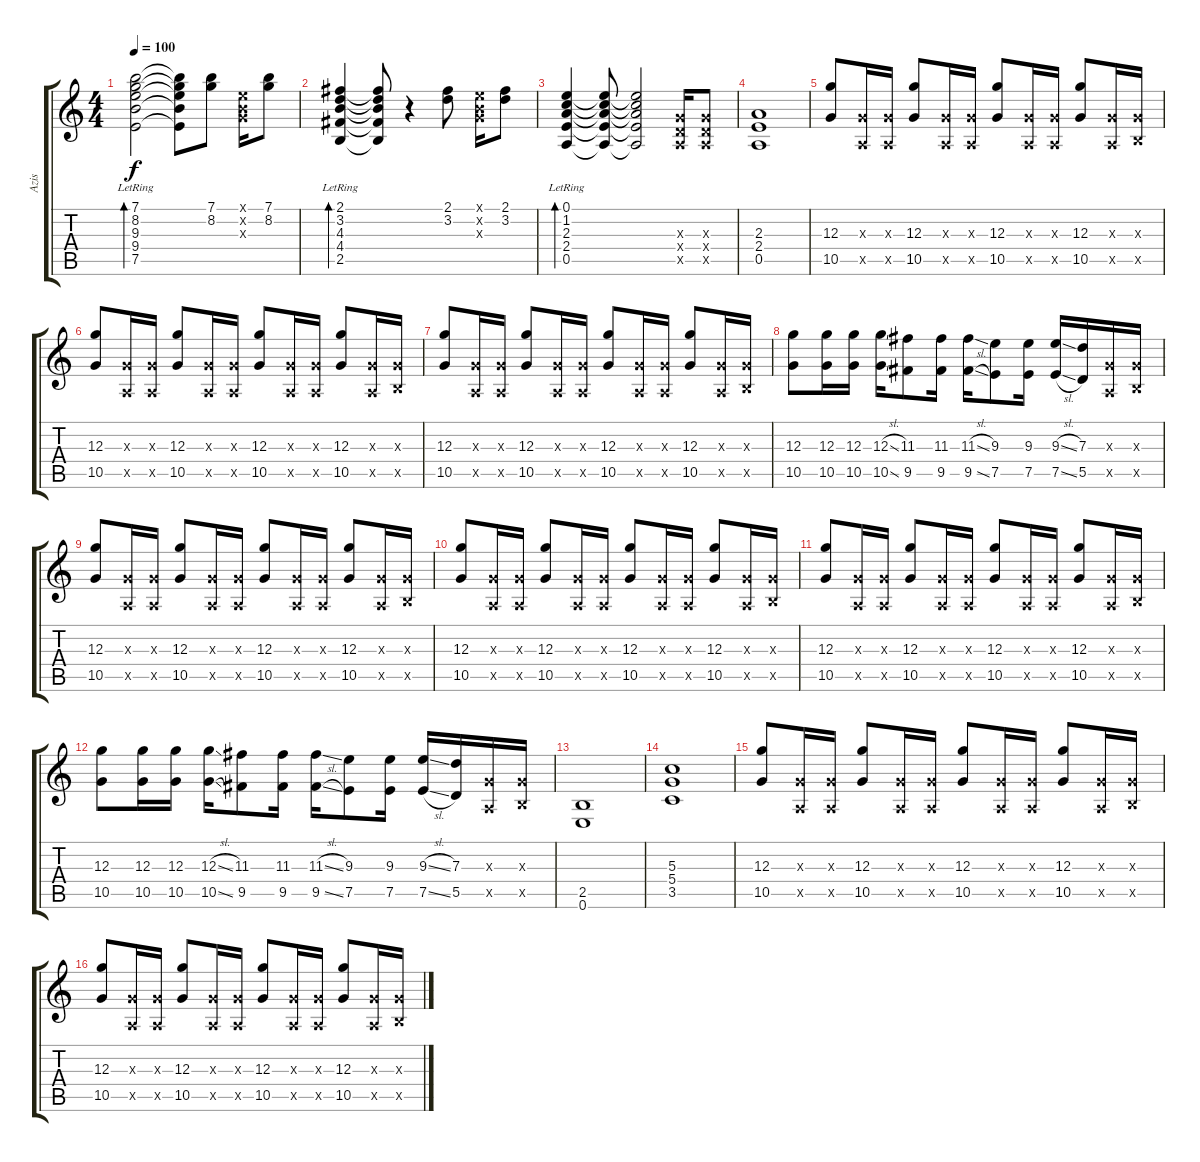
\track ("Azis" "Azis") {instrument distortionguitar}
\staff {score tabs}
\tuning (E4 B3 G3 D3 A2 E2) {hide}
\ts (4 4)
\tempo 100
\clef g2
\ks c
(7.1{lr} 8.2{lr} 9.3{lr} 9.4{lr} 7.5{lr}).2{bd 120 dy f instrument electricguitarclean} (7.1{t} 8.2{t} 9.3{t} 9.4{t} 7.5{t}).8 (7.1 8.2).8 (0.1{x} 0.2{x} 0.3{x}).16 (7.1 8.2).8 |
(2.1{lr} 3.2{lr} 4.3{lr} 4.4{lr} 2.5{lr}).4{bd 120} (2.1{t} 3.2{t} 4.3{t} 4.4{t} 2.5{t}).8 r.4 (2.1 3.2).8 (0.1{x} 0.2{x} 0.3{x}).16 (2.1 3.2).8 |
(0.1{lr} 1.2{lr} 2.3{lr} 2.4{lr} 0.5{lr}).4{bd 120} (0.1{t} 1.2{t} 2.3{t} 2.4{t} 0.5{t}).8 (0.1{t} 1.2{t} 2.3{t} 2.4{t} 0.5{t}).2 (0.3{x} 0.4{x} 0.5{x}).16{instrument distortionguitar} (0.3{x} 0.4{x} 0.5{x}).8 |
(2.3 2.4 0.5).1 |
(12.3 10.5).8 (0.3{x} 0.5{x}).16 (0.3{x} 0.5{x}).16 (12.3 10.5).8 (0.3{x} 0.5{x}).16 (0.3{x} 0.5{x}).16 (12.3 10.5).8 (0.3{x} 0.5{x}).16 (0.3{x} 0.5{x}).16 (12.3 10.5).8 (0.3{x} 0.5{x}).16 (0.3{x} 2.5{x}).16 |
(12.3 10.5).8 (0.3{x} 0.5{x}).16 (0.3{x} 0.5{x}).16 (12.3 10.5).8 (0.3{x} 0.5{x}).16 (0.3{x} 0.5{x}).16 (12.3 10.5).8 (0.3{x} 0.5{x}).16 (0.3{x} 0.5{x}).16 (12.3 10.5).8 (0.3{x} 0.5{x}).16 (0.3{x} 2.5{x}).16 |
(12.3 10.5).8 (0.3{x} 0.5{x}).16 (0.3{x} 0.5{x}).16 (12.3 10.5).8 (0.3{x} 0.5{x}).16 (0.3{x} 0.5{x}).16 (12.3 10.5).8 (0.3{x} 0.5{x}).16 (0.3{x} 0.5{x}).16 (12.3 10.5).8 (0.3{x} 0.5{x}).16 (0.3{x} 2.5{x}).16 |
(12.3 10.5).8 (12.3 10.5).16 (12.3 10.5).16 (12.3{sl} 10.5{sl}).16 (11.3 9.5).8 (11.3 9.5).16 (11.3{sl} 9.5{sl}).16 (9.3 7.5).8 (9.3 7.5).16 (9.3{sl} 7.5{sl}).16 (7.3 5.5).16 (0.3{x} 0.5{x}).16 (0.3{x} 2.5{x}).16 |
(12.3 10.5).8 (0.3{x} 0.5{x}).16 (0.3{x} 0.5{x}).16 (12.3 10.5).8 (0.3{x} 0.5{x}).16 (0.3{x} 0.5{x}).16 (12.3 10.5).8 (0.3{x} 0.5{x}).16 (0.3{x} 0.5{x}).16 (12.3 10.5).8 (0.3{x} 0.5{x}).16 (0.3{x} 2.5{x}).16 |
(12.3 10.5).8 (0.3{x} 0.5{x}).16 (0.3{x} 0.5{x}).16 (12.3 10.5).8 (0.3{x} 0.5{x}).16 (0.3{x} 0.5{x}).16 (12.3 10.5).8 (0.3{x} 0.5{x}).16 (0.3{x} 0.5{x}).16 (12.3 10.5).8 (0.3{x} 0.5{x}).16 (0.3{x} 2.5{x}).16 |
(12.3 10.5).8 (0.3{x} 0.5{x}).16 (0.3{x} 0.5{x}).16 (12.3 10.5).8 (0.3{x} 0.5{x}).16 (0.3{x} 0.5{x}).16 (12.3 10.5).8 (0.3{x} 0.5{x}).16 (0.3{x} 0.5{x}).16 (12.3 10.5).8 (0.3{x} 0.5{x}).16 (0.3{x} 2.5{x}).16 |
(12.3 10.5).8 (12.3 10.5).16 (12.3 10.5).16 (12.3{sl} 10.5{sl}).16 (11.3 9.5).8 (11.3 9.5).16 (11.3{sl} 9.5{sl}).16 (9.3 7.5).8 (9.3 7.5).16 (9.3{sl} 7.5{sl}).16 (7.3 5.5).16 (0.3{x} 0.5{x}).16 (0.3{x} 2.5{x}).16 |
(2.5 0.6).1 |
(5.3 5.4 3.5).1 |
(12.3 10.5).8 (0.3{x} 0.5{x}).16 (0.3{x} 0.5{x}).16 (12.3 10.5).8 (0.3{x} 0.5{x}).16 (0.3{x} 0.5{x}).16 (12.3 10.5).8 (0.3{x} 0.5{x}).16 (0.3{x} 0.5{x}).16 (12.3 10.5).8 (0.3{x} 0.5{x}).16 (0.3{x} 2.5{x}).16 |
(12.3 10.5).8 (0.3{x} 0.5{x}).16 (0.3{x} 0.5{x}).16 (12.3 10.5).8 (0.3{x} 0.5{x}).16 (0.3{x} 0.5{x}).16 (12.3 10.5).8 (0.3{x} 0.5{x}).16 (0.3{x} 0.5{x}).16 (12.3 10.5).8 (0.3{x} 0.5{x}).16 (0.3{x} 2.5{x}).16
